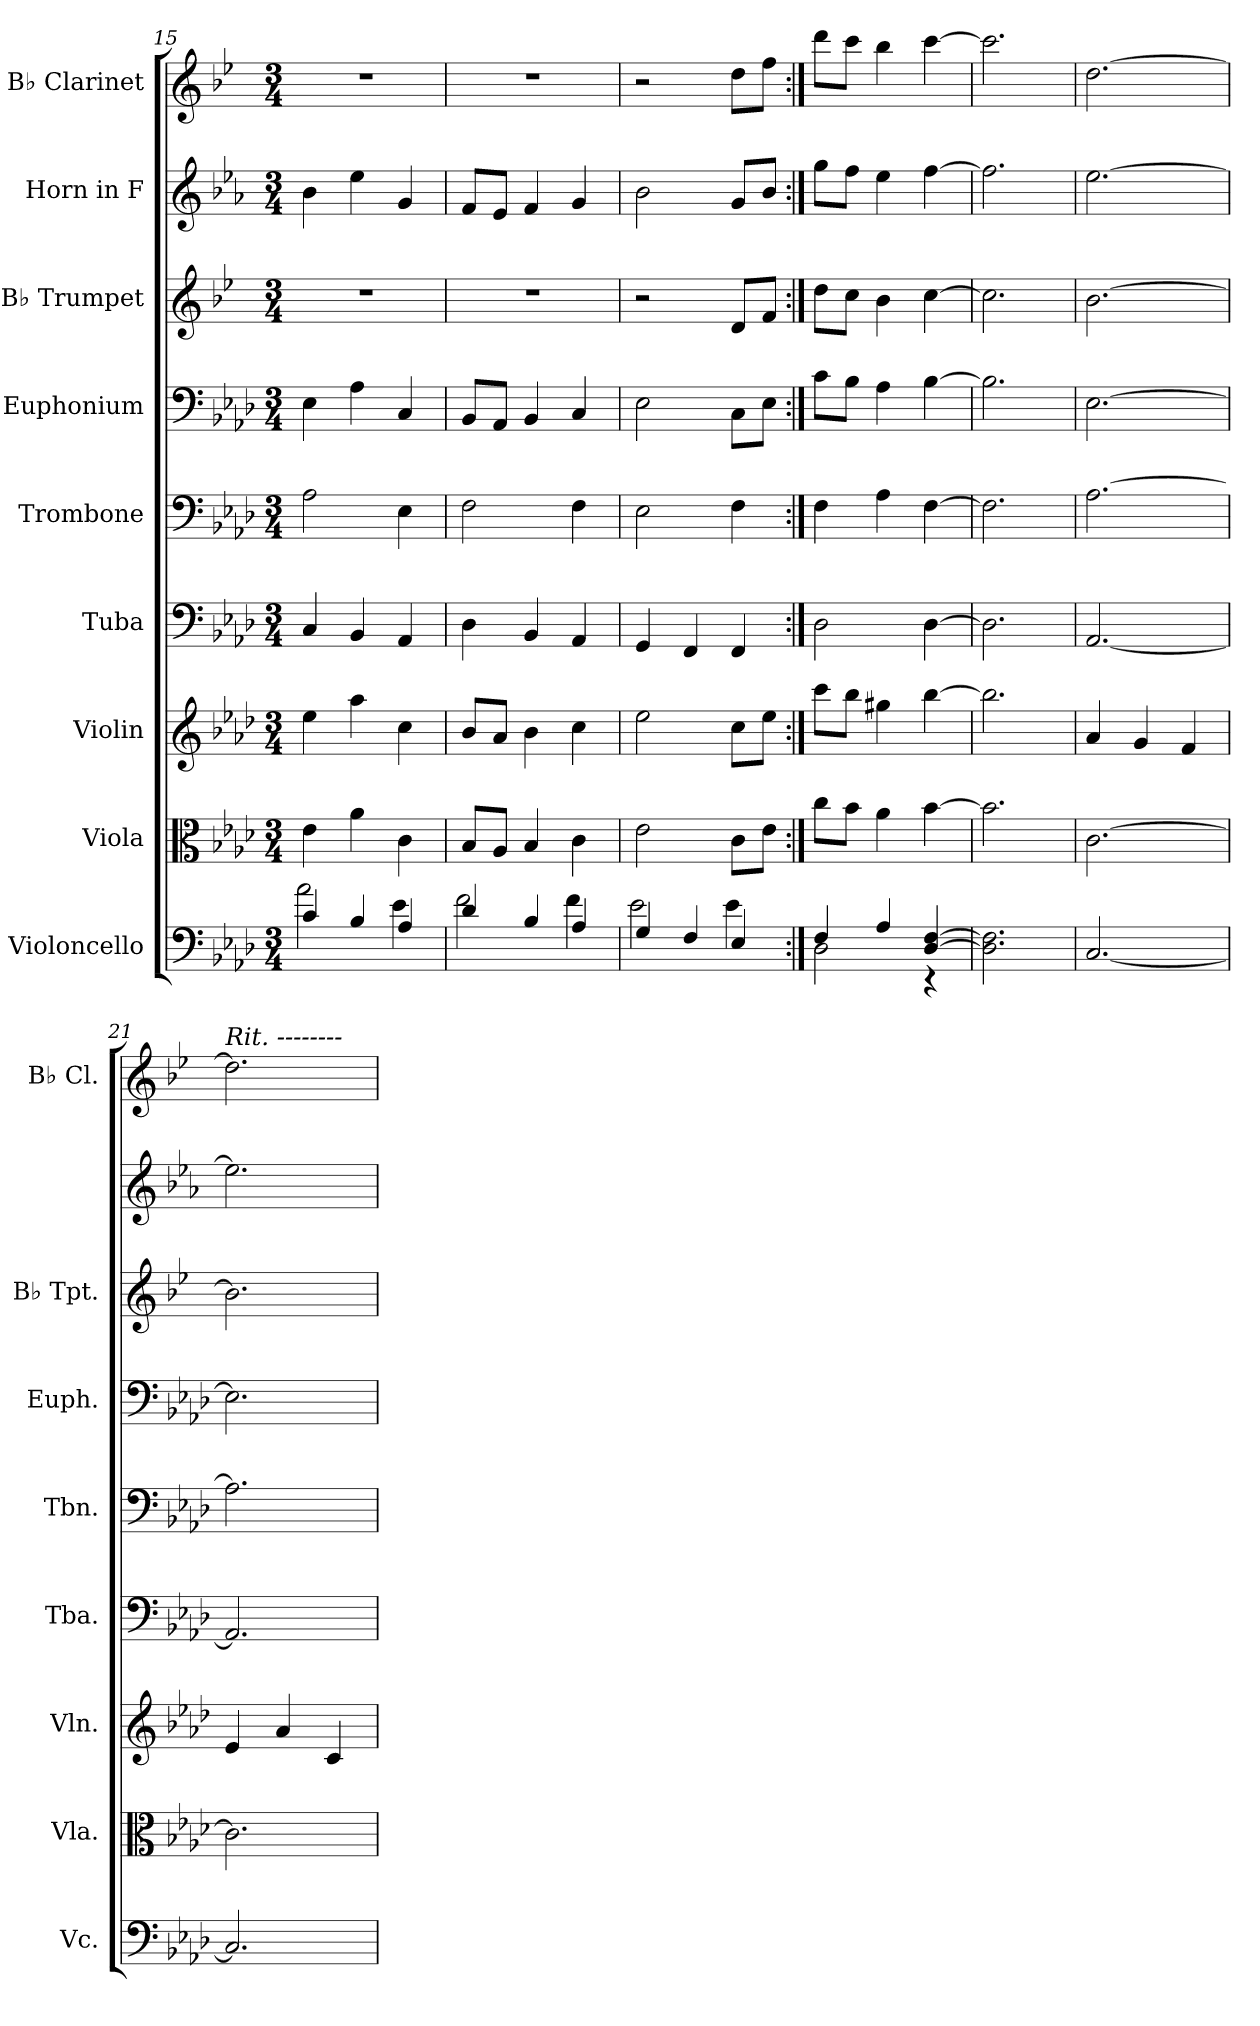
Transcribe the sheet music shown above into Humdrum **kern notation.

**kern	**kern	**kern	**kern	**kern	**kern	**kern	**kern	**kern
*part9	*part8	*part7	*part6	*part5	*part4	*part3	*part2	*part1
*staff9	*staff8	*staff7	*staff6	*staff5	*staff4	*staff3	*staff2	*staff1
*I"Violoncello	*I"Viola	*I"Violin	*I"Tuba	*I"Trombone	*I"Euphonium	*I"B♭ Trumpet	*I"Horn in F	*I"B♭ Clarinet
*I'Vc.	*I'Vla.	*I'Vln.	*I'Tba.	*I'Tbn.	*I'Euph.	*I'B♭ Tpt.	*	*I'B♭ Cl.
*clefF4	*clefC3	*clefG2	*clefF4	*clefF4	*clefF4	*clefG2	*clefG2	*clefG2
*	*	*	*	*	*	*ITrd1c2	*ITrd4c7	*ITrd1c2
*k[b-e-a-d-]	*k[b-e-a-d-]	*k[b-e-a-d-]	*k[b-e-a-d-]	*k[b-e-a-d-]	*k[b-e-a-d-]	*k[b-e-a-d-]	*k[b-e-a-d-]	*k[b-e-a-d-]
*M3/4	*M3/4	*M3/4	*M3/4	*M3/4	*M3/4	*M3/4	*M3/4	*M3/4
=15	=15	=15	=15	=15	=15	=15	=15	=15
*^	*	*	*	*	*	*	*	*
4c/	2a-\	4e-\	4ee-\	4C/	2A-\	4E-\	2.r	4e-\	2.r
4B-/	.	4a-\	4aa-\	4BB-/	.	4A-\	.	4a-\	.
4A-/	4e-\	4c\	4cc\	4AA-/	4E-\	4C/	.	4c/	.
=16	=16	=16	=16	=16	=16	=16	=16	=16	=16
4d-/	2f\	8B-/L	8b-/L	4D-\	2F\	8BB-/L	2.r	8B-/L	2.r
.	.	8A-/J	8a-/J	.	.	8AA-/J	.	8A-/J	.
4B-/	.	4B-/	4b-\	4BB-/	.	4BB-/	.	4B-/	.
4A-/	4f\	4c\	4cc\	4AA-/	4F\	4C/	.	4c/	.
=17	=17	=17	=17	=17	=17	=17	=17	=17	=17
4G/	2e-\	2e-\	2ee-\	4GG/	2E-\	2E-\	2r	2e-\	2r
4F/	.	.	.	4FF/	.	.	.	.	.
4E-/	4e-\	8c\L	8cc\L	4FF/	4F\	8C\L	8c/L	8c/L	8cc\L
.	.	8e-\J	8ee-\J	.	.	8E-\J	8e-/J	8e-/J	8ee-\J
=18:|!	=18:|!	=18:|!	=18:|!	=18:|!	=18:|!	=18:|!	=18:|!	=18:|!	=18:|!
4F/	2D-\	8cc\L	8ccc\L	2D-\	4F\	8c\L	8cc\L	8cc\L	8ccc\L
.	.	8b-\J	8bb-\J	.	.	8B-\J	8b-\J	8b-\J	8bb-\J
4A-/	.	4a-\	4gg#X\	.	4A-\	4A-\	4a-\	4a-\	4aa-\
[4D-/ [4F/	4r	[4b-\	[4bb-\	[4D-\	[4F\	[4B-\	[4b-\	[4b-\	[4bb-\
*v	*v	*	*	*	*	*	*	*	*
=19	=19	=19	=19	=19	=19	=19	=19	=19
2.D-\] 2.F\]	2.b-\]	2.bb-\]	2.D-\]	2.F\]	2.B-\]	2.b-\]	2.b-\]	2.bb-\]
=20	=20	=20	=20	=20	=20	=20	=20	=20
[2.C/	[2.c\	4a-/	[2.AA-/	[2.A-\	[2.E-\	[2.a-\	[2.a-\	[2.cc\
.	.	4g/	.	.	.	.	.	.
.	.	4f/	.	.	.	.	.	.
=21	=21	=21	=21	=21	=21	=21	=21	=21
!	!	!	!	!	!	!	!	!LO:TX:a:i:t=Rit. --------
2.C/]	2.c\]	4e-/	2.AA-/]	2.A-\]	2.E-\]	2.a-\]	2.a-\]	2.cc\]
.	.	4a-/	.	.	.	.	.	.
.	.	4c/	.	.	.	.	.	.
=	=	=	=	=	=	=	=	=
*-	*-	*-	*-	*-	*-	*-	*-	*-
